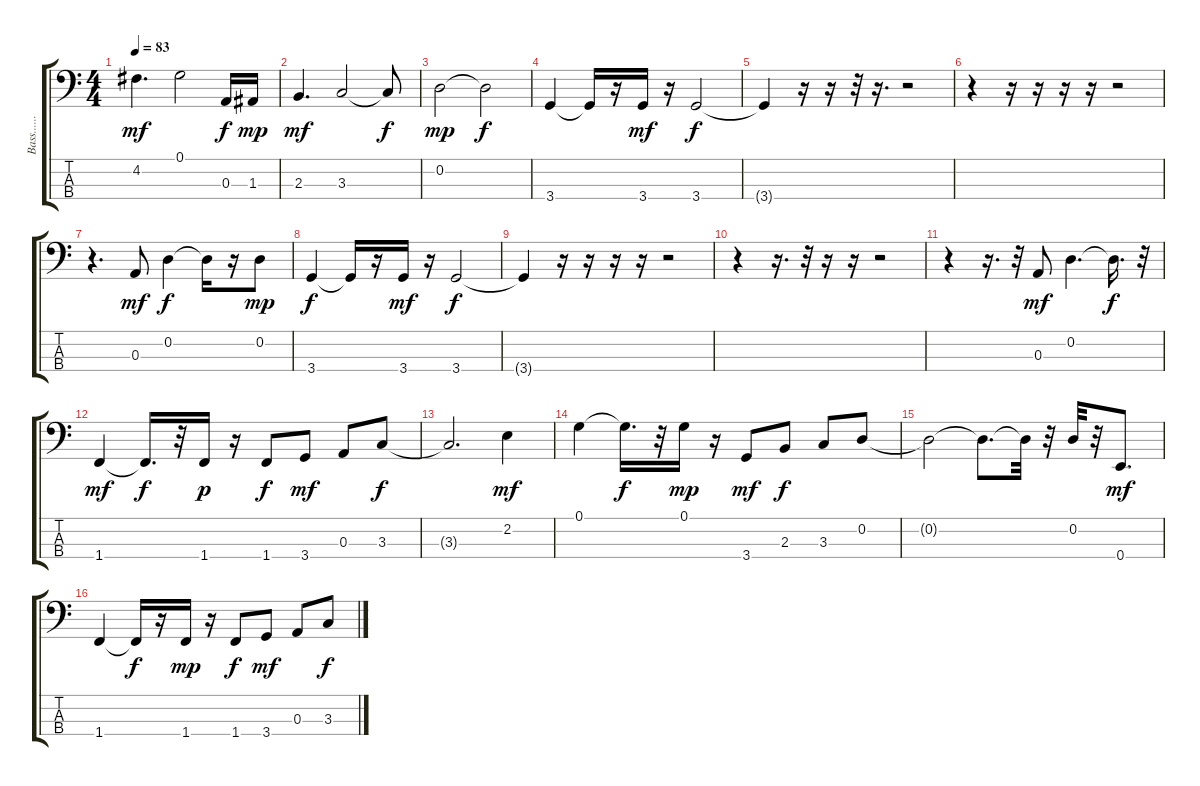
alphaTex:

\track ("Bass.......         " "Bass......") {instrument electricbassfinger}
\staff {score tabs}
\tuning (G2 D2 A1 E1) {hide}
\ts (4 4)
\tempo 83
\clef f4
\ks c
4.2.4{d dy mf} 0.1.2 0.3.16{dy f} 1.3.16{dy mp} |
2.3.4{d dy mf} 3.3.2 3.3{t}.8{dy f} |
0.2.2{dy mp} 0.2{t}.2{dy f} |
3.4.4 3.4{t}.16 r.16 3.4.16{dy mf} r.16 3.4.2{dy f} |
3.4{t}.4 r.16 r.16 r.32 r.16{d} r.2 |
r.4 r.16 r.16 r.16 r.16 r.2 |
r.4{d} 0.3.8{dy mf} 0.2.4{dy f} 0.2{t}.16 r.16 0.2.8{dy mp} |
3.4.4{dy f} 3.4{t}.16 r.16 3.4.16{dy mf} r.16 3.4.2{dy f} |
3.4{t}.4 r.16 r.16 r.16 r.16 r.2 |
r.4 r.16{d} r.32 r.16 r.16 r.2 |
r.4 r.16{d} r.32 0.3.8{dy mf} 0.2.4{d} 0.2{t}.16{d dy f} r.32 |
1.4.4{dy mf} 1.4{t}.16{d dy f} r.32 1.4.16{dy p} r.16 1.4.8{dy f} 3.4.8{dy mf} 0.3.8 3.3.8{dy f} |
3.3{t}.2{d} 2.2.4{dy mf} |
0.1.4 0.1{t}.16{d dy f} r.32 0.1.16{dy mp} r.16 3.4.8{dy mf} 2.3.8{dy f} 3.3.8 0.2.8 |
0.2{t}.2 0.2{t}.8{d} 0.2{t}.32 r.32 0.2.32 r.32 0.4.8{d dy mf} |
1.4.4 1.4{t}.16{dy f} r.16 1.4.16{dy mp} r.16 1.4.8{dy f} 3.4.8{dy mf} 0.3.8 3.3.8{dy f}
